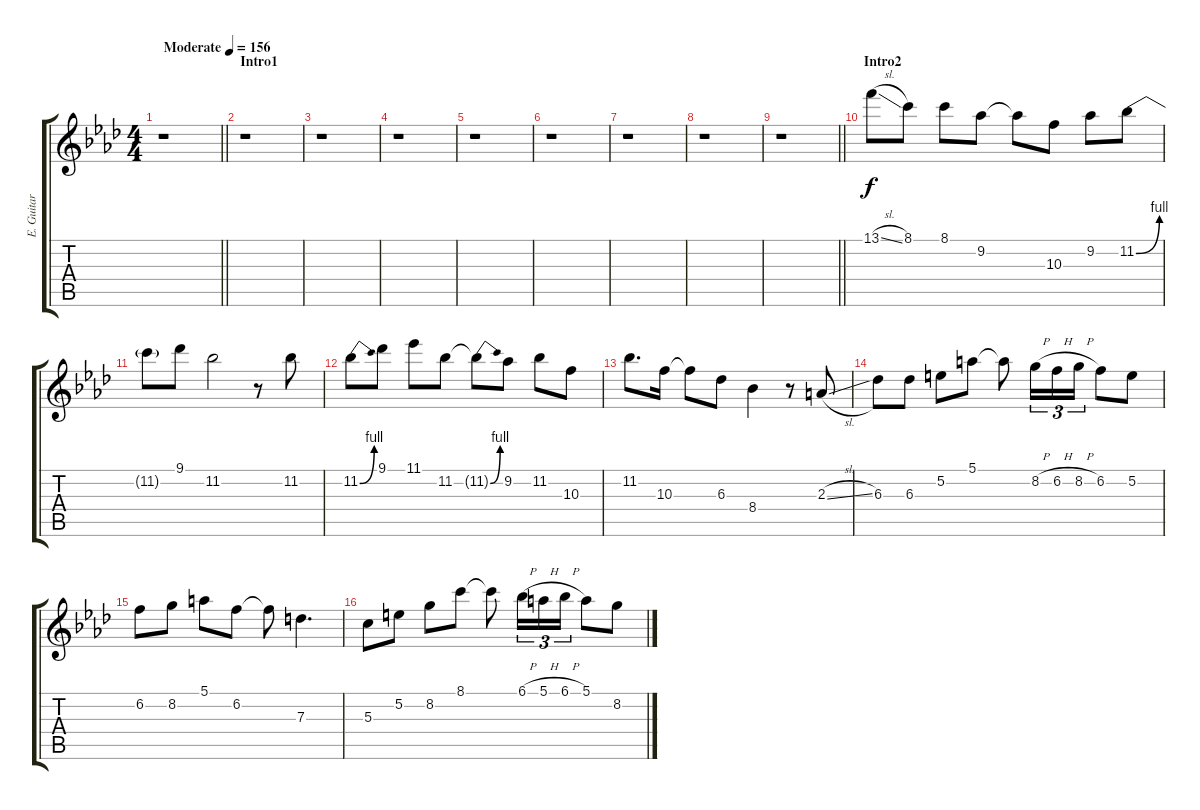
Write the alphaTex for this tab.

\track ("E. Guitar IV" "E. Guitar ") {instrument overdrivenguitar}
\staff {score tabs}
\tuning (E4 B3 G3 D3 A2 E2) {hide}
\ts (4 4)
\tempo (156 "Moderate")
\clef g2
\barLineRight lightlight
\ks ab
r.1{dy f instrument overdrivenguitar} |
\section ("" "Intro1")
r.1 |
r.1 |
r.1 |
r.1 |
r.1 |
r.1 |
r.1 |
\barLineRight lightlight
r.1 |
\section ("" "Intro2")
13.1{sl}.8 8.1.8 8.1.8 9.2.8 9.2{t}.8 10.3.8 9.2.8 11.2{be (bend 0 0 60 4)}.8 |
11.2{t}.8 9.1.8 11.2.2 r.8 11.2.8 |
11.2{be (bend 0 0 60 4)}.8 9.1.8 11.1.8 11.2.8 11.2{be (bend 0 0 60 4) t}.8 9.2.8 11.2.8 10.3.8 |
11.2.8{d} 10.3.16 10.3{t}.8 6.3.8 8.4.4 r.8 2.3{sl}.8 |
6.3.8 6.3.8 5.2.8 5.1.8 5.1{t}.8 8.2{h}.16{tu (3 2)} 6.2{h}.16{tu (3 2)} 8.2{h}.16{tu (3 2)} 6.2.8 5.2.8 |
6.2.8 8.2.8 5.1.8 6.2.8 6.2{t}.8 7.3.4{d} |
5.3.8 5.2.8 8.2.8 8.1.8 8.1{t}.8 6.1{h}.16{tu (3 2)} 5.1{h}.16{tu (3 2)} 6.1{h}.16{tu (3 2)} 5.1.8 8.2.8
